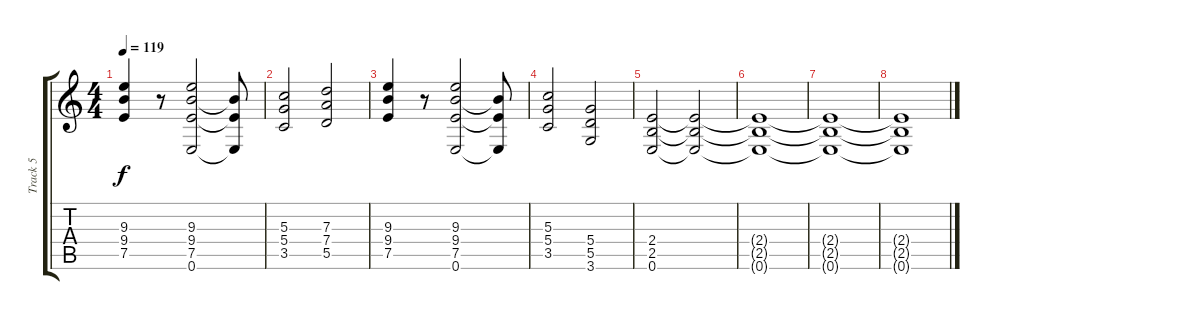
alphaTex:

\track ("Track 5" "Track 5") {instrument distortionguitar}
\staff {score tabs}
\tuning (E4 B3 G3 D3 A2 E2) {hide}
\ts (4 4)
\tempo 119
\clef g2
\ks c
(9.3 9.4 7.5).4{dy f} r.8 (9.3 9.4 7.5 0.6).2 (9.4{t} 7.5{t} 0.6{t}).8 |
(5.3 5.4 3.5).2 (7.3 7.4 5.5).2 |
(9.3 9.4 7.5).4 r.8 (9.3 9.4 7.5 0.6).2 (9.4{t} 7.5{t} 0.6{t}).8 |
(5.3 5.4 3.5).2 (5.4 5.5 3.6).2 |
(2.4 2.5 0.6).2 (2.4{t} 2.5{t} 0.6{t}).2 |
(2.4{t} 2.5{t} 0.6{t}).1{volume 3} |
(2.4{t} 2.5{t} 0.6{t}).1 |
(2.4{t} 2.5{t} 0.6{t}).1
